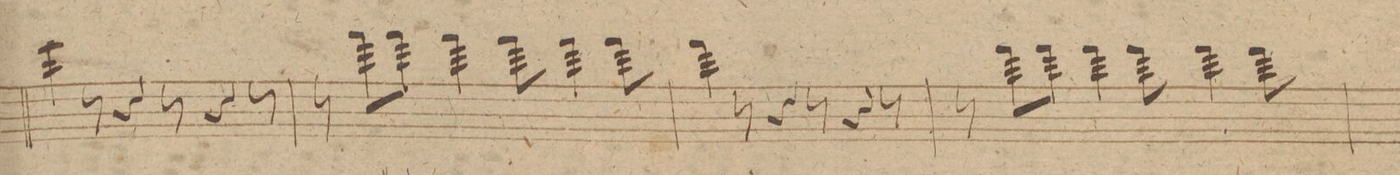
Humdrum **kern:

**kern	**dynam
*I"Flauto 1mo	*
*clefG2	*
*k[f#]	*
*M9/8	*
4eee\	.
8r	.
4r	.
8r	.
4r	.
8r	.
=76	=76
8r	.
8fff#\L	.
8fff#\J	.
4fff#\	.
8fff#\	.
4fff#\	.
8fff#\	.
=77	=77
4fff#\	.
8r	.
4r	.
8r	.
4r	.
8r	.
=78	=78
8r	.
8fff#\L	.
8fff#\J	.
4fff#\	.
8fff#\	.
4fff#\	.
8fff#\	.
=79	=79
*-	*-
